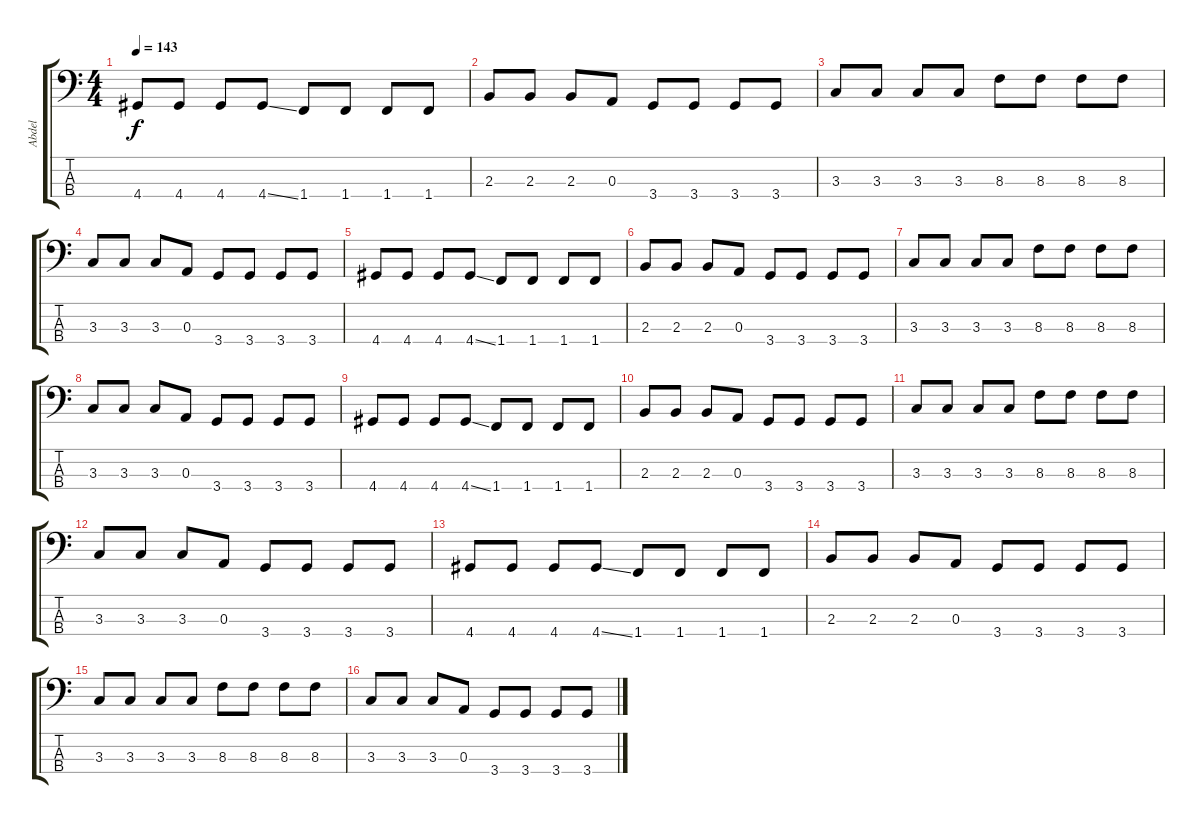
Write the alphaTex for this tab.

\track ("Abdel" "Abdel") {instrument slapbass1}
\staff {score tabs}
\tuning (G2 D2 A1 E1) {hide}
\ts (4 4)
\tempo 143
\clef f4
\ks c
4.4.8{dy f} 4.4.8 4.4.8 4.4{ss}.8 1.4.8 1.4.8 1.4.8 1.4.8 |
2.3.8 2.3.8 2.3.8 0.3.8 3.4.8 3.4.8 3.4.8 3.4.8 |
3.3.8 3.3.8 3.3.8 3.3.8 8.3.8 8.3.8 8.3.8 8.3.8 |
3.3.8 3.3.8 3.3.8 0.3.8 3.4.8 3.4.8 3.4.8 3.4.8 |
4.4.8 4.4.8 4.4.8 4.4{ss}.8 1.4.8 1.4.8 1.4.8 1.4.8 |
2.3.8 2.3.8 2.3.8 0.3.8 3.4.8 3.4.8 3.4.8 3.4.8 |
3.3.8 3.3.8 3.3.8 3.3.8 8.3.8 8.3.8 8.3.8 8.3.8 |
3.3.8 3.3.8 3.3.8 0.3.8 3.4.8 3.4.8 3.4.8 3.4.8 |
4.4.8 4.4.8 4.4.8 4.4{ss}.8 1.4.8 1.4.8 1.4.8 1.4.8 |
2.3.8 2.3.8 2.3.8 0.3.8 3.4.8 3.4.8 3.4.8 3.4.8 |
3.3.8 3.3.8 3.3.8 3.3.8 8.3.8 8.3.8 8.3.8 8.3.8 |
3.3.8 3.3.8 3.3.8 0.3.8 3.4.8 3.4.8 3.4.8 3.4.8 |
4.4.8 4.4.8 4.4.8 4.4{ss}.8 1.4.8 1.4.8 1.4.8 1.4.8 |
2.3.8 2.3.8 2.3.8 0.3.8 3.4.8 3.4.8 3.4.8 3.4.8 |
3.3.8 3.3.8 3.3.8 3.3.8 8.3.8 8.3.8 8.3.8 8.3.8 |
3.3.8 3.3.8 3.3.8 0.3.8 3.4.8 3.4.8 3.4.8 3.4.8
